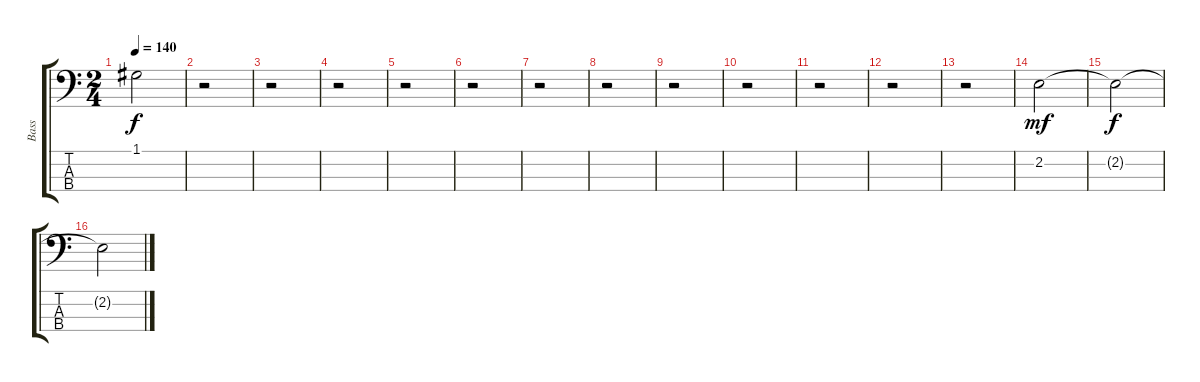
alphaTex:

\track ("Bass" "Bass") {instrument electricbassfinger}
\staff {score tabs}
\tuning (G2 D2 A1 E1) {hide}
\ts (2 4)
\tempo 140
\clef f4
\ks c
1.1{t}.2{dy f} |
r.2 |
r.2 |
r.2 |
r.2 |
r.2 |
r.2 |
r.2 |
r.2 |
r.2 |
r.2 |
r.2 |
r.2 |
2.2.2{dy mf} |
2.2{t}.2{dy f} |
2.2{t}.2
